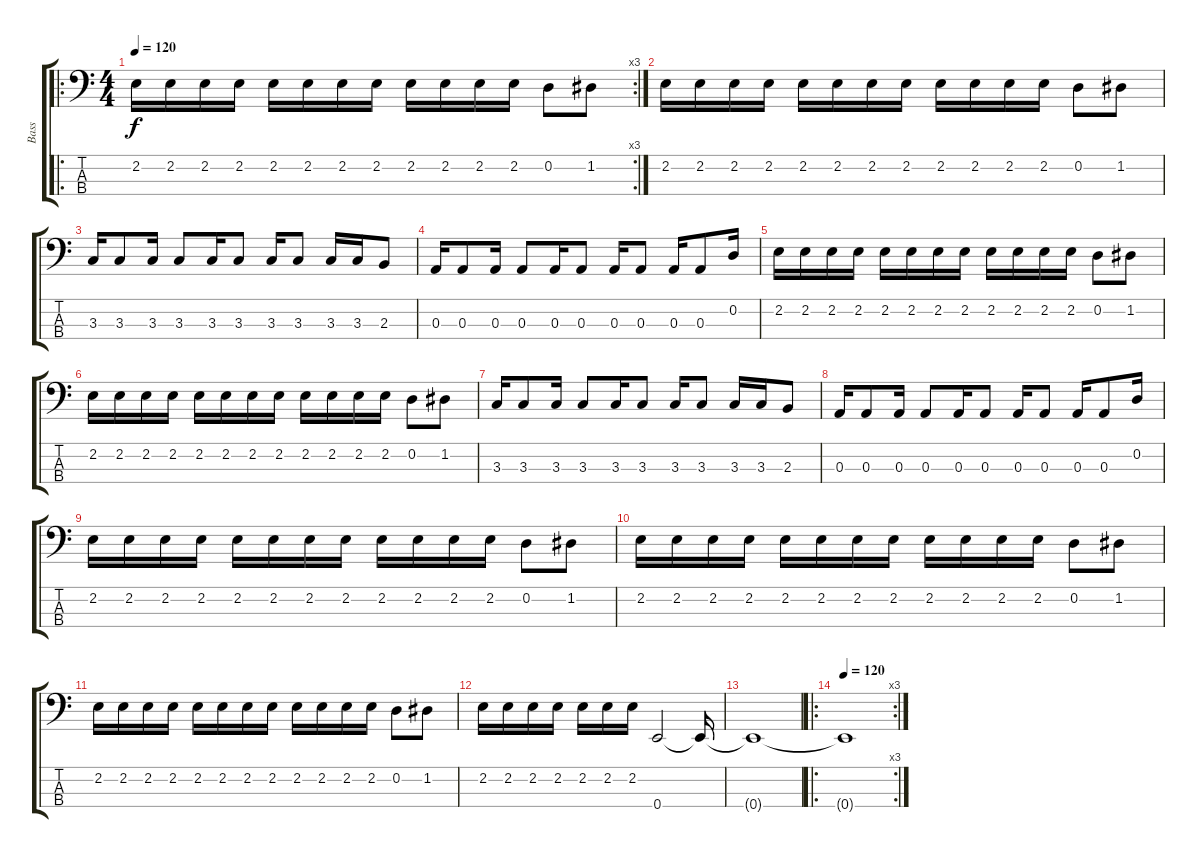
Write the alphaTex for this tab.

\track ("Bass" "Bass") {instrument electricbassfinger}
\staff {score tabs}
\tuning (G2 D2 A1 E1) {hide}
\ro
\rc 3
\ts (4 4)
\tempo 120
\clef f4
\ks c
2.2.16{dy f volume 16} 2.2.16 2.2.16 2.2.16 2.2.16 2.2.16 2.2.16 2.2.16 2.2.16 2.2.16 2.2.16 2.2.16 0.2.8 1.2.8 |
2.2.16 2.2.16 2.2.16 2.2.16 2.2.16 2.2.16 2.2.16 2.2.16 2.2.16 2.2.16 2.2.16 2.2.16 0.2.8 1.2.8 |
3.3.16 3.3.8 3.3.16 3.3.8 3.3.16 3.3.8 3.3.16 3.3.8 3.3.16 3.3.16 2.3.8 |
0.3.16 0.3.8 0.3.16 0.3.8 0.3.16 0.3.8 0.3.16 0.3.8 0.3.16 0.3.8 0.2.16 |
2.2.16{volume 16} 2.2.16 2.2.16 2.2.16 2.2.16 2.2.16 2.2.16 2.2.16 2.2.16 2.2.16 2.2.16 2.2.16 0.2.8 1.2.8 |
2.2.16 2.2.16 2.2.16 2.2.16 2.2.16 2.2.16 2.2.16 2.2.16 2.2.16 2.2.16 2.2.16 2.2.16 0.2.8 1.2.8 |
3.3.16 3.3.8 3.3.16 3.3.8 3.3.16 3.3.8 3.3.16 3.3.8 3.3.16 3.3.16 2.3.8 |
0.3.16 0.3.8 0.3.16 0.3.8 0.3.16 0.3.8 0.3.16 0.3.8 0.3.16 0.3.8 0.2.16 |
2.2.16{volume 16} 2.2.16 2.2.16 2.2.16 2.2.16 2.2.16 2.2.16 2.2.16 2.2.16 2.2.16 2.2.16 2.2.16 0.2.8 1.2.8 |
2.2.16 2.2.16 2.2.16 2.2.16 2.2.16 2.2.16 2.2.16 2.2.16 2.2.16 2.2.16 2.2.16 2.2.16 0.2.8 1.2.8 |
2.2.16 2.2.16 2.2.16 2.2.16 2.2.16 2.2.16 2.2.16 2.2.16 2.2.16 2.2.16 2.2.16 2.2.16 0.2.8 1.2.8 |
2.2.16 2.2.16 2.2.16 2.2.16 2.2.16 2.2.16 2.2.16 0.4.2 0.4{t}.16 |
0.4{t}.1 |
\ro
\rc 3
\tempo 120
0.4{t}.1
